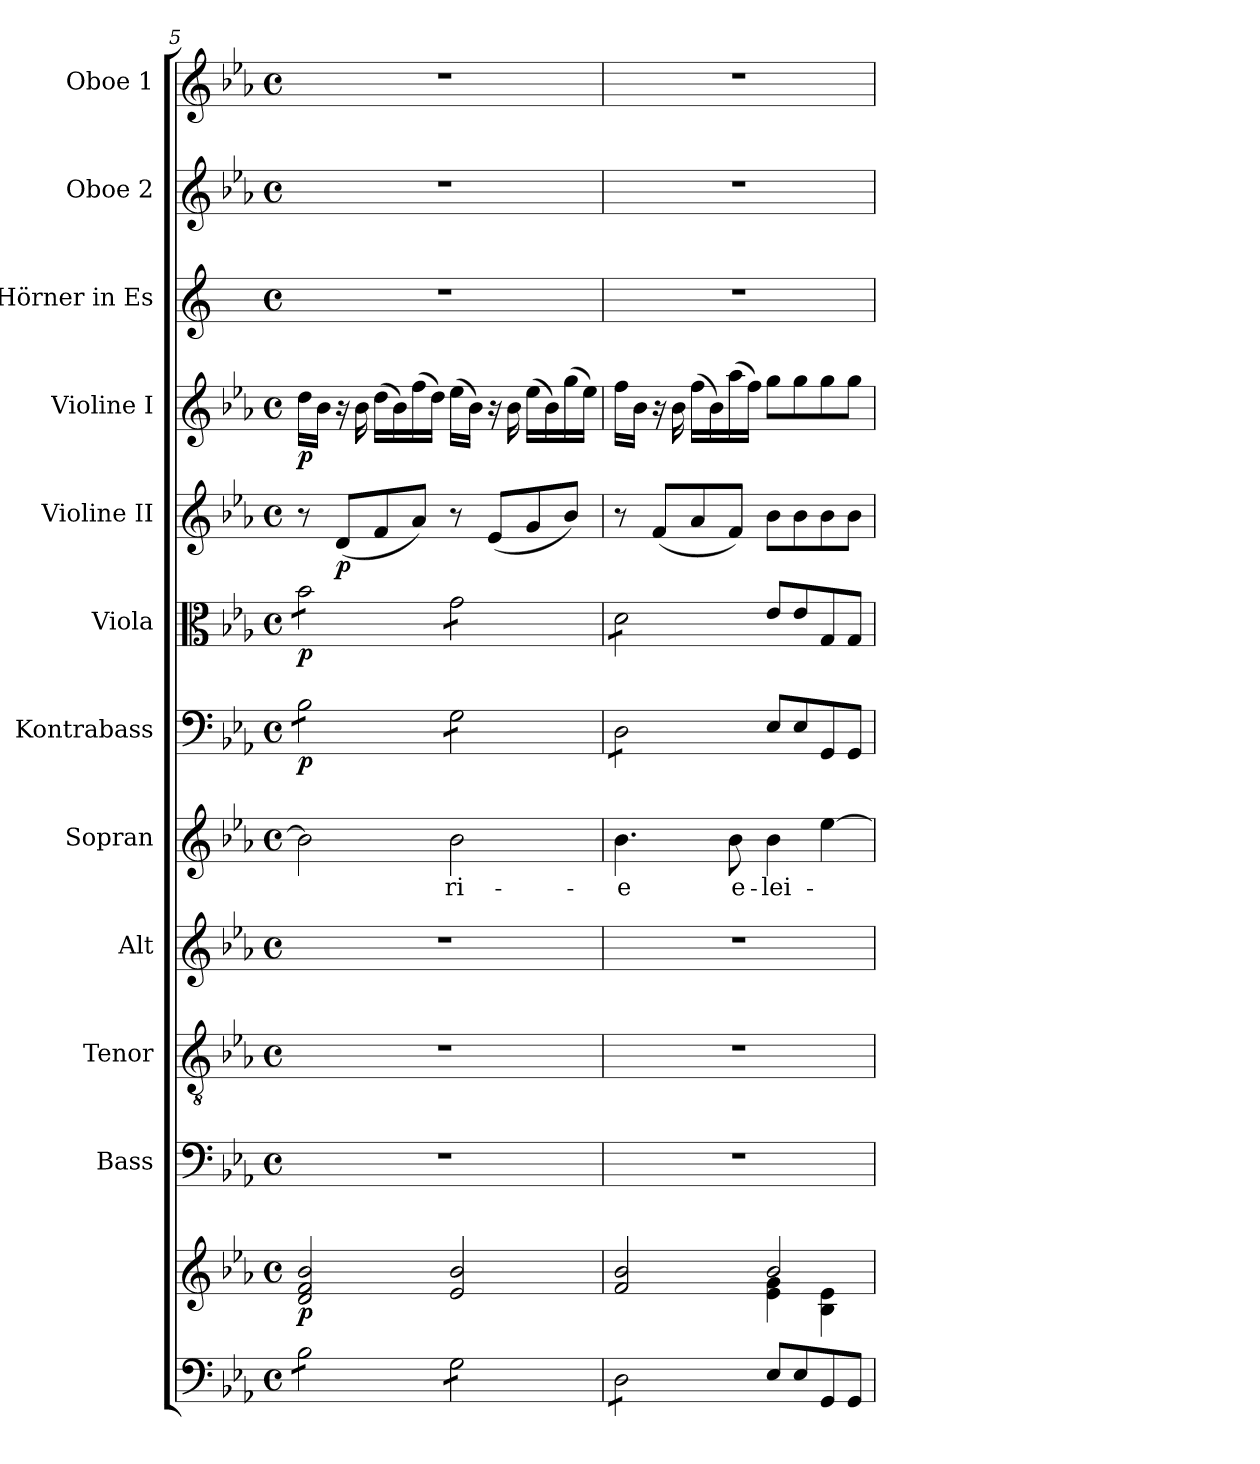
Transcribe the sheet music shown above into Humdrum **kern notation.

**kern	**kern	**dynam	**kern	**kern	**kern	**kern	**text	**kern	**dynam	**kern	**dynam	**kern	**dynam	**kern	**dynam	**kern	**kern	**kern
*part12	*part12	*part12	*part11	*part10	*part9	*part8	*part8	*part7	*part7	*part6	*part6	*part5	*part5	*part4	*part4	*part3	*part2	*part1
*staff13	*staff12	*staff12/13	*staff11	*staff10	*staff9	*staff8	*staff8	*staff7	*staff7	*staff6	*staff6	*staff5	*staff5	*staff4	*staff4	*staff3	*staff2	*staff1
*	*	*	*I"Bass	*I"Tenor	*I"Alt	*I"Sopran	*	*I"Kontrabass	*	*I"Viola	*	*I"Violine II	*	*I"Violine I	*	*I"Hörner in Es	*I"Oboe 2	*I"Oboe 1
*	*	*	*I'B.	*I'T.	*I'A.	*I'S.	*	*I'Kb.	*	*I'Vla.	*	*I'Vl. II	*	*I'Vl. I	*	*	*I'Ob. 2	*I'Ob. 1
!!LO:PB:g=z
*clefF4	*clefG2	*	*clefF4	*clefGv2	*clefG2	*clefG2	*	*clefF4	*	*clefC3	*	*clefG2	*	*clefG2	*	*clefG2	*clefG2	*clefG2
*	*	*	*	*	*	*	*	*ITrd7c12	*	*	*	*	*	*	*	*ITrd5c9	*	*
*k[b-e-a-]	*k[b-e-a-]	*	*k[b-e-a-]	*k[b-e-a-]	*k[b-e-a-]	*k[b-e-a-]	*	*k[b-e-a-]	*	*k[b-e-a-]	*	*k[b-e-a-]	*	*k[b-e-a-]	*	*k[b-e-a-]	*k[b-e-a-]	*k[b-e-a-]
*E-:	*E-:	*	*E-:	*E-:	*E-:	*E-:	*	*E-:	*	*E-:	*	*E-:	*	*E-:	*	*E-:	*E-:	*E-:
*M4/4	*M4/4	*	*M4/4	*M4/4	*M4/4	*M4/4	*	*M4/4	*	*M4/4	*	*M4/4	*	*M4/4	*	*M4/4	*M4/4	*M4/4
*met(c)	*met(c)	*	*met(c)	*met(c)	*met(c)	*met(c)	*	*met(c)	*	*met(c)	*	*met(c)	*	*met(c)	*	*met(c)	*met(c)	*met(c)
=5	=5	=5	=5	=5	=5	=5	=5	=5	=5	=5	=5	=5	=5	=5	=5	=5	=5	=5
!	!	!LO:DY:b	!	!	!	!	!	!	!LO:DY:b	!	!LO:DY:b	!	!	!	!LO:DY:b	!	!	!
*tremolo	*	*	*	*	*	*	*	*	*	*	*	*	*	*	*	*	*	*
*	*	*	*	*	*	*	*	*tremolo	*	*	*	*	*	*	*	*	*	*
*	*	*	*	*	*	*	*	*	*	*tremolo	*	*	*	*	*	*	*	*
8B-\L	2d/ 2f/ 2b-/	p	1r	1r	1r	2b-\]	.	8BB-\L	p	8b-\L	p	8r	.	16dd\LL	p	1r	1r	1r
.	.	.	.	.	.	.	.	.	.	.	.	.	.	16b-\JJ	.	.	.	.
!	!	!	!	!	!	!	!	!	!	!	!	!	!LO:DY:b	!	!	!	!	!
8B-\	.	.	.	.	.	.	.	8BB-\	.	8b-\	.	(<8d/L	p	16r	.	.	.	.
.	.	.	.	.	.	.	.	.	.	.	.	.	.	16b-\	.	.	.	.
8B-\	.	.	.	.	.	.	.	8BB-\	.	8b-\	.	8f/	.	(>16dd\LL	.	.	.	.
.	.	.	.	.	.	.	.	.	.	.	.	.	.	16b-\)	.	.	.	.
8B-\J	.	.	.	.	.	.	.	8BB-\J	.	8b-\J	.	8a-/J)	.	(>16ff\	.	.	.	.
.	.	.	.	.	.	.	.	.	.	.	.	.	.	16dd\JJ)	.	.	.	.
!	!	!	!	!	!	!	!LO:LY:b	!	!	!	!	!	!	!	!	!	!	!
8G\L	2e-/ 2b-/	.	.	.	.	2b-\	-ri-	8GG\L	.	8g\L	.	8r	.	(>16ee-\LL	.	.	.	.
.	.	.	.	.	.	.	.	.	.	.	.	.	.	16b-\JJ)	.	.	.	.
8G\	.	.	.	.	.	.	.	8GG\	.	8g\	.	(<8e-/L	.	16r	.	.	.	.
.	.	.	.	.	.	.	.	.	.	.	.	.	.	16b-\	.	.	.	.
8G\	.	.	.	.	.	.	.	8GG\	.	8g\	.	8g/	.	(>16ee-\LL	.	.	.	.
.	.	.	.	.	.	.	.	.	.	.	.	.	.	16b-\)	.	.	.	.
8G\J	.	.	.	.	.	.	.	8GG\J	.	8g\J	.	8b-/J)	.	(>16gg\	.	.	.	.
.	.	.	.	.	.	.	.	.	.	.	.	.	.	16ee-\JJ)	.	.	.	.
=6	=6	=6	=6	=6	=6	=6	=6	=6	=6	=6	=6	=6	=6	=6	=6	=6	=6	=6
*	*^	*	*	*	*	*	*	*	*	*	*	*	*	*	*	*	*	*
!	!	!	!	!	!	!	!	!LO:LY:b	!	!	!	!	!	!	!	!	!	!	!
8D\L	2f/ 2b-/	2ryy	.	1r	1r	1r	4.b-\	-e	8DD\L	.	8d\L	.	8r	.	16ff\LL	.	1r	1r	1r
.	.	.	.	.	.	.	.	.	.	.	.	.	.	.	16b-\JJ	.	.	.	.
8D\	.	.	.	.	.	.	.	.	8DD\	.	8d\	.	(<8f/L	.	16r	.	.	.	.
.	.	.	.	.	.	.	.	.	.	.	.	.	.	.	16b-\	.	.	.	.
8D\	.	.	.	.	.	.	.	.	8DD\	.	8d\	.	8a-/	.	(>16ff\LL	.	.	.	.
.	.	.	.	.	.	.	.	.	.	.	.	.	.	.	16b-\)	.	.	.	.
!	!	!	!	!	!	!	!	!LO:LY:b	!	!	!	!	!	!	!	!	!	!	!
8D\J	.	.	.	.	.	.	8b-\	e-	8DD\J	.	8d\J	.	8f/J)	.	(>16aa-\	.	.	.	.
*	*	*	*	*	*	*	*	*	*	*	*Xtremolo	*	*	*	*	*	*	*	*
*	*	*	*	*	*	*	*	*	*Xtremolo	*	*	*	*	*	*	*	*	*	*
*Xtremolo	*	*	*	*	*	*	*	*	*	*	*	*	*	*	*	*	*	*	*
.	.	.	.	.	.	.	.	.	.	.	.	.	.	.	16ff\JJ)	.	.	.	.
!	!	!	!	!	!	!	!	!LO:LY:b	!	!	!	!	!	!	!	!	!	!	!
8E-/L	2b-/	4e-\ 4g\	.	.	.	.	4b-\	-lei-	8EE-/L	.	8e-/L	.	8b-\L	.	8gg\L	.	.	.	.
8E-/	.	.	.	.	.	.	.	.	8EE-/	.	8e-/	.	8b-\	.	8gg\	.	.	.	.
8GG/	.	4B-\ 4e-\	.	.	.	.	[4ee-\	.	8GGG/	.	8G/	.	8b-\	.	8gg\	.	.	.	.
8GG/J	.	.	.	.	.	.	.	.	8GGG/J	.	8G/J	.	8b-\J	.	8gg\J	.	.	.	.
*	*v	*v	*	*	*	*	*	*	*	*	*	*	*	*	*	*	*	*	*
=	=	=	=	=	=	=	=	=	=	=	=	=	=	=	=	=	=	=
*-	*-	*-	*-	*-	*-	*-	*-	*-	*-	*-	*-	*-	*-	*-	*-	*-	*-	*-
